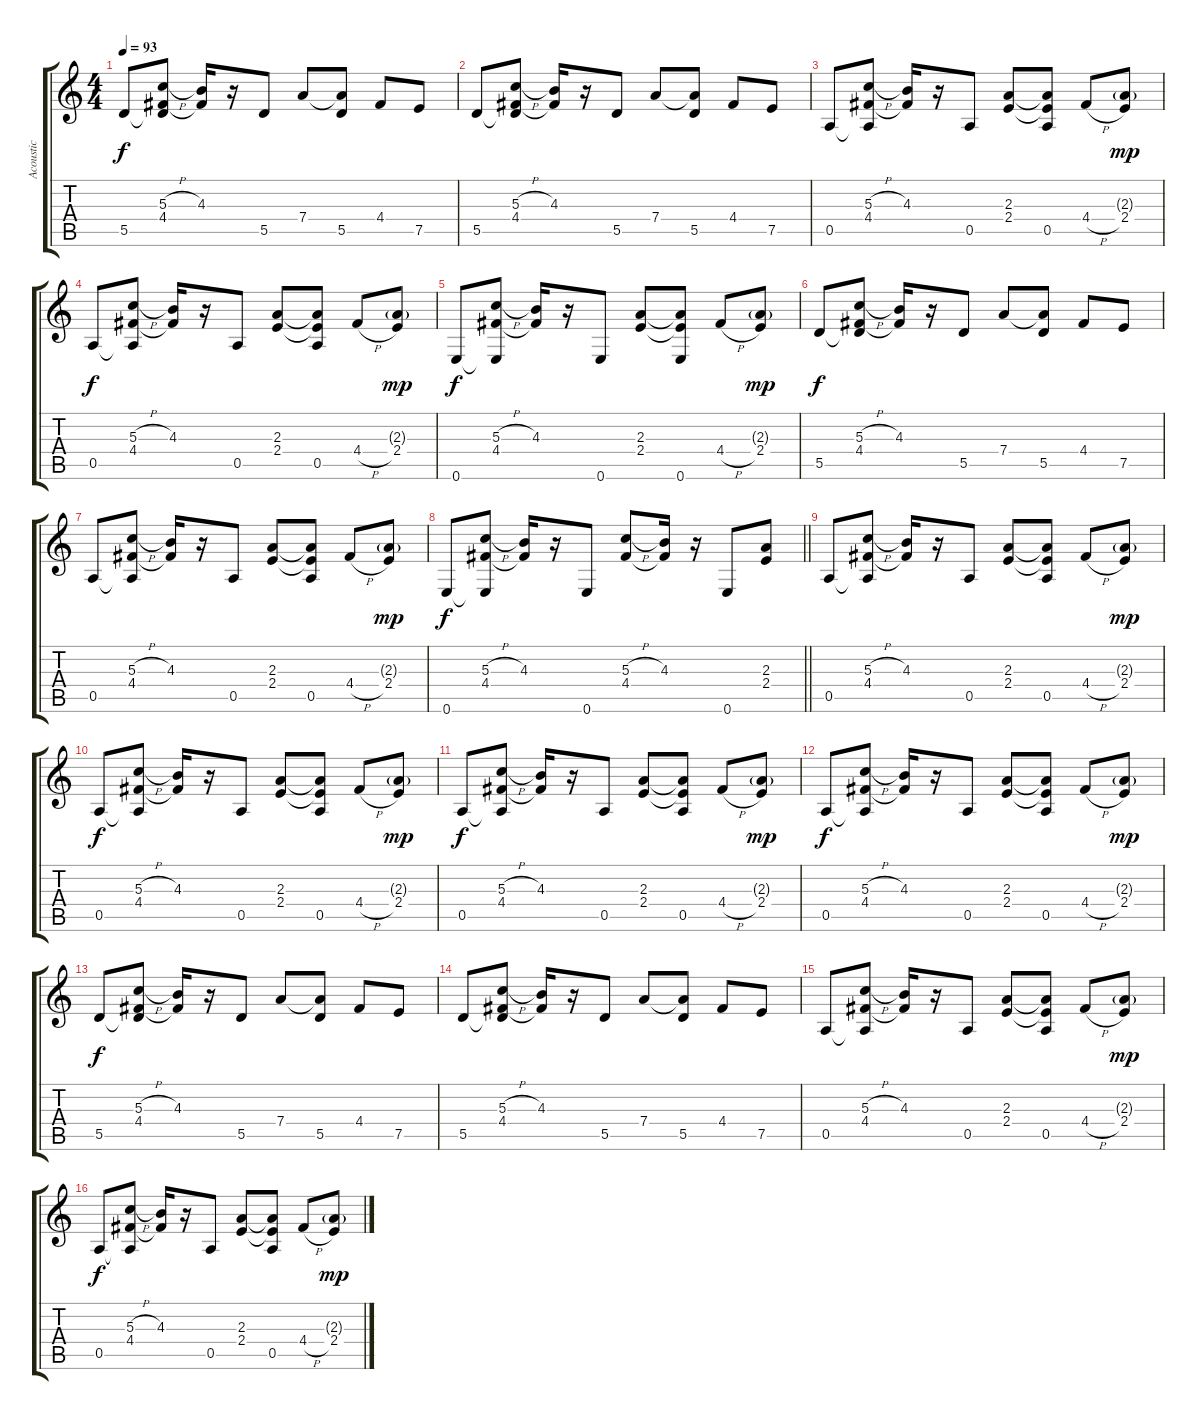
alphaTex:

\track ("Acoustic" "Acoustic") {instrument acousticguitarsteel}
\staff {score tabs}
\tuning (E4 B3 G3 D3 A2 E2) {hide}
\ts (4 4)
\tempo 93
\clef g2
\ks c
5.5.8{dy f} (5.3{h} 4.4 5.5{t}).8 (4.3 4.4{t}).16 r.16 5.5.8 7.4.8 (7.4{t} 5.5).8 4.4.8 7.5.8 |
5.5.8 (5.3{h} 4.4 5.5{t}).8 (4.3 4.4{t}).16 r.16 5.5.8 7.4.8 (7.4{t} 5.5).8 4.4.8 7.5.8 |
0.5.8 (5.3{h} 4.4 0.5{t}).8 (4.3 4.4{t}).16 r.16 0.5.8 (2.3 2.4).8 (2.3{t} 2.4{t} 0.5).8 4.4{h}.8 (2.3{g} 2.4).8{dy mp} |
0.5.8{dy f} (5.3{h} 4.4 0.5{t}).8 (4.3 4.4{t}).16 r.16 0.5.8 (2.3 2.4).8 (2.3{t} 2.4{t} 0.5).8 4.4{h}.8 (2.3{g} 2.4).8{dy mp} |
0.6.8{dy f} (5.3{h} 4.4 0.6{t}).8 (4.3 4.4{t}).16 r.16 0.6.8 (2.3 2.4).8 (2.3{t} 2.4{t} 0.6).8 4.4{h}.8 (2.3{g} 2.4).8{dy mp} |
5.5.8{dy f} (5.3{h} 4.4 5.5{t}).8 (4.3 4.4{t}).16 r.16 5.5.8 7.4.8 (7.4{t} 5.5).8 4.4.8 7.5.8 |
0.5.8 (5.3{h} 4.4 0.5{t}).8 (4.3 4.4{t}).16 r.16 0.5.8 (2.3 2.4).8 (2.3{t} 2.4{t} 0.5).8 4.4{h}.8 (2.3{g} 2.4).8{dy mp} |
\barLineRight lightlight
0.6.8{dy f} (5.3{h} 4.4 0.6{t}).8 (4.3 4.4{t}).16 r.16 0.6.8 (5.3{h} 4.4).8 (4.3 4.4{t}).16 r.16 0.6.8 (2.3 2.4).8 |
0.5.8 (5.3{h} 4.4 0.5{t}).8 (4.3 4.4{t}).16 r.16 0.5.8 (2.3 2.4).8 (2.3{t} 2.4{t} 0.5).8 4.4{h}.8 (2.3{g} 2.4).8{dy mp} |
0.5.8{dy f} (5.3{h} 4.4 0.5{t}).8 (4.3 4.4{t}).16 r.16 0.5.8 (2.3 2.4).8 (2.3{t} 2.4{t} 0.5).8 4.4{h}.8 (2.3{g} 2.4).8{dy mp} |
0.5.8{dy f} (5.3{h} 4.4 0.5{t}).8 (4.3 4.4{t}).16 r.16 0.5.8 (2.3 2.4).8 (2.3{t} 2.4{t} 0.5).8 4.4{h}.8 (2.3{g} 2.4).8{dy mp} |
0.5.8{dy f} (5.3{h} 4.4 0.5{t}).8 (4.3 4.4{t}).16 r.16 0.5.8 (2.3 2.4).8 (2.3{t} 2.4{t} 0.5).8 4.4{h}.8 (2.3{g} 2.4).8{dy mp} |
5.5.8{dy f} (5.3{h} 4.4 5.5{t}).8 (4.3 4.4{t}).16 r.16 5.5.8 7.4.8 (7.4{t} 5.5).8 4.4.8 7.5.8 |
5.5.8 (5.3{h} 4.4 5.5{t}).8 (4.3 4.4{t}).16 r.16 5.5.8 7.4.8 (7.4{t} 5.5).8 4.4.8 7.5.8 |
0.5.8 (5.3{h} 4.4 0.5{t}).8 (4.3 4.4{t}).16 r.16 0.5.8 (2.3 2.4).8 (2.3{t} 2.4{t} 0.5).8 4.4{h}.8 (2.3{g} 2.4).8{dy mp} |
0.5.8{dy f} (5.3{h} 4.4 0.5{t}).8 (4.3 4.4{t}).16 r.16 0.5.8 (2.3 2.4).8 (2.3{t} 2.4{t} 0.5).8 4.4{h}.8 (2.3{g} 2.4).8{dy mp}
